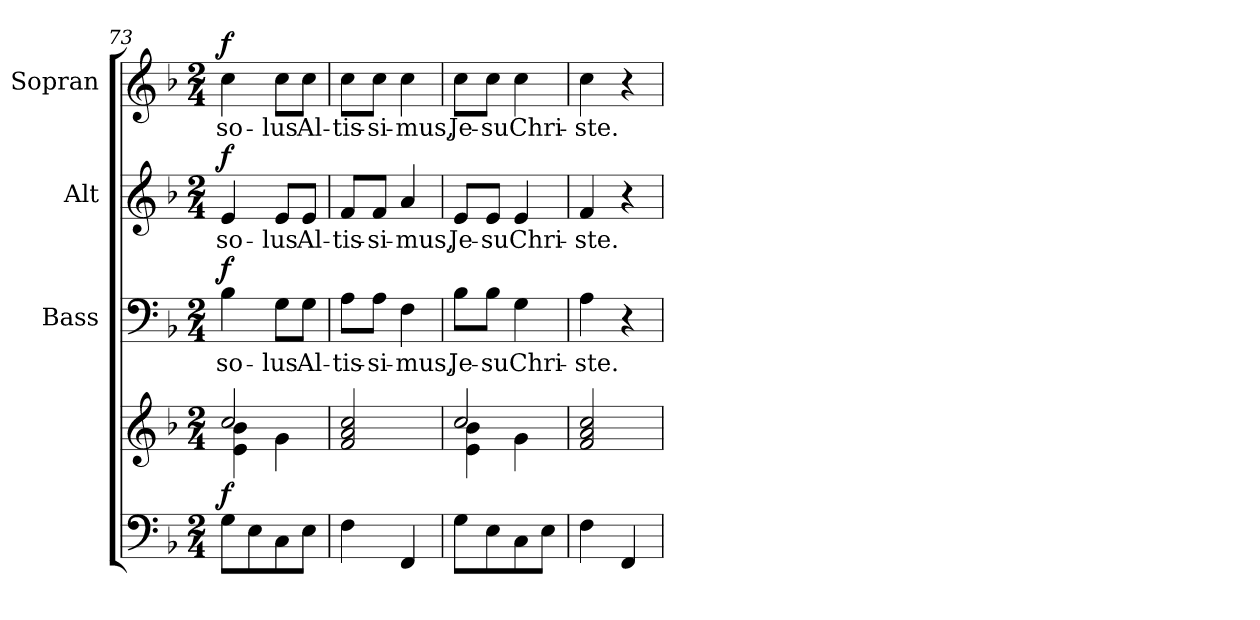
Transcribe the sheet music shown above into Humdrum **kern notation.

**kern	**kern	**dynam	**kern	**text	**dynam	**kern	**text	**dynam	**kern	**text	**dynam
*part4	*part4	*part4	*part3	*part3	*part3	*part2	*part2	*part2	*part1	*part1	*part1
*staff5	*staff4	*staff4/5	*staff3	*staff3	*staff3	*staff2	*staff2	*staff2	*staff1	*staff1	*staff1
*	*	*	*I"Bass	*	*	*I"Alt	*	*	*I"Sopran	*	*
*	*	*	*I'B.	*	*	*I'A.	*	*	*I'S.	*	*
*clefF4	*clefG2	*	*clefF4	*	*	*clefG2	*	*	*clefG2	*	*
*k[b-]	*k[b-]	*	*k[b-]	*	*	*k[b-]	*	*	*k[b-]	*	*
*F:	*F:	*	*F:	*	*	*F:	*	*	*F:	*	*
*M2/4	*M2/4	*	*M2/4	*	*	*M2/4	*	*	*M2/4	*	*
=73	=73	=73	=73	=73	=73	=73	=73	=73	=73	=73	=73
*	*^	*	*	*	*	*	*	*	*	*	*
!	!	!	!LO:DY:b	!	!LO:LY:b	!LO:DY:a	!	!LO:LY:b	!LO:DY:a	!	!LO:LY:b	!LO:DY:a
8G\L	2cc/	4e\ 4b-\	f	4B-\	so-	f	4e/	so-	f	4cc\	so-	f
8E\	.	.	.	.	.	.	.	.	.	.	.	.
!	!	!	!	!	!LO:LY:b	!	!	!LO:LY:b	!	!	!LO:LY:b	!
8C\	.	4g\	.	8G\L	-lus	.	8e/L	-lus	.	8cc\L	-lus	.
!	!	!	!	!	!LO:LY:b	!	!	!LO:LY:b	!	!	!LO:LY:b	!
8E\J	.	.	.	8G\J	Al-	.	8e/J	Al-	.	8cc\J	Al-	.
*	*v	*v	*	*	*	*	*	*	*	*	*	*
=74	=74	=74	=74	=74	=74	=74	=74	=74	=74	=74	=74
!	!	!	!	!LO:LY:b	!	!	!LO:LY:b	!	!	!LO:LY:b	!
4F\	2f/ 2a/ 2cc/	.	8A\L	-tis-	.	8f/L	-tis-	.	8cc\L	-tis-	.
!	!	!	!	!LO:LY:b	!	!	!LO:LY:b	!	!	!LO:LY:b	!
.	.	.	8A\J	-si-	.	8f/J	-si-	.	8cc\J	-si-	.
!	!	!	!	!LO:LY:b	!	!	!LO:LY:b	!	!	!LO:LY:b	!
4FF/	.	.	4F\	-mus,	.	4a/	-mus,	.	4cc\	-mus,	.
=75	=75	=75	=75	=75	=75	=75	=75	=75	=75	=75	=75
*	*^	*	*	*	*	*	*	*	*	*	*
!	!	!	!	!	!LO:LY:b	!	!	!LO:LY:b	!	!	!LO:LY:b	!
8G\L	2cc/	4e\ 4b-\	.	8B-\L	Je-	.	8e/L	Je-	.	8cc\L	Je-	.
!	!	!	!	!	!LO:LY:b	!	!	!LO:LY:b	!	!	!LO:LY:b	!
8E\	.	.	.	8B-\J	-su	.	8e/J	-su	.	8cc\J	-su	.
!	!	!	!	!	!LO:LY:b	!	!	!LO:LY:b	!	!	!LO:LY:b	!
8C\	.	4g\	.	4G\	Chri-	.	4e/	Chri-	.	4cc\	Chri-	.
8E\J	.	.	.	.	.	.	.	.	.	.	.	.
*	*v	*v	*	*	*	*	*	*	*	*	*	*
=76	=76	=76	=76	=76	=76	=76	=76	=76	=76	=76	=76
!	!	!	!	!LO:LY:b	!	!	!LO:LY:b	!	!	!LO:LY:b	!
4F\	2f/ 2a/ 2cc/	.	4A\	-ste.	.	4f/	-ste.	.	4cc\	-ste.	.
4FF/	.	.	4r	.	.	4r	.	.	4r	.	.
=	=	=	=	=	=	=	=	=	=	=	=
*-	*-	*-	*-	*-	*-	*-	*-	*-	*-	*-	*-
